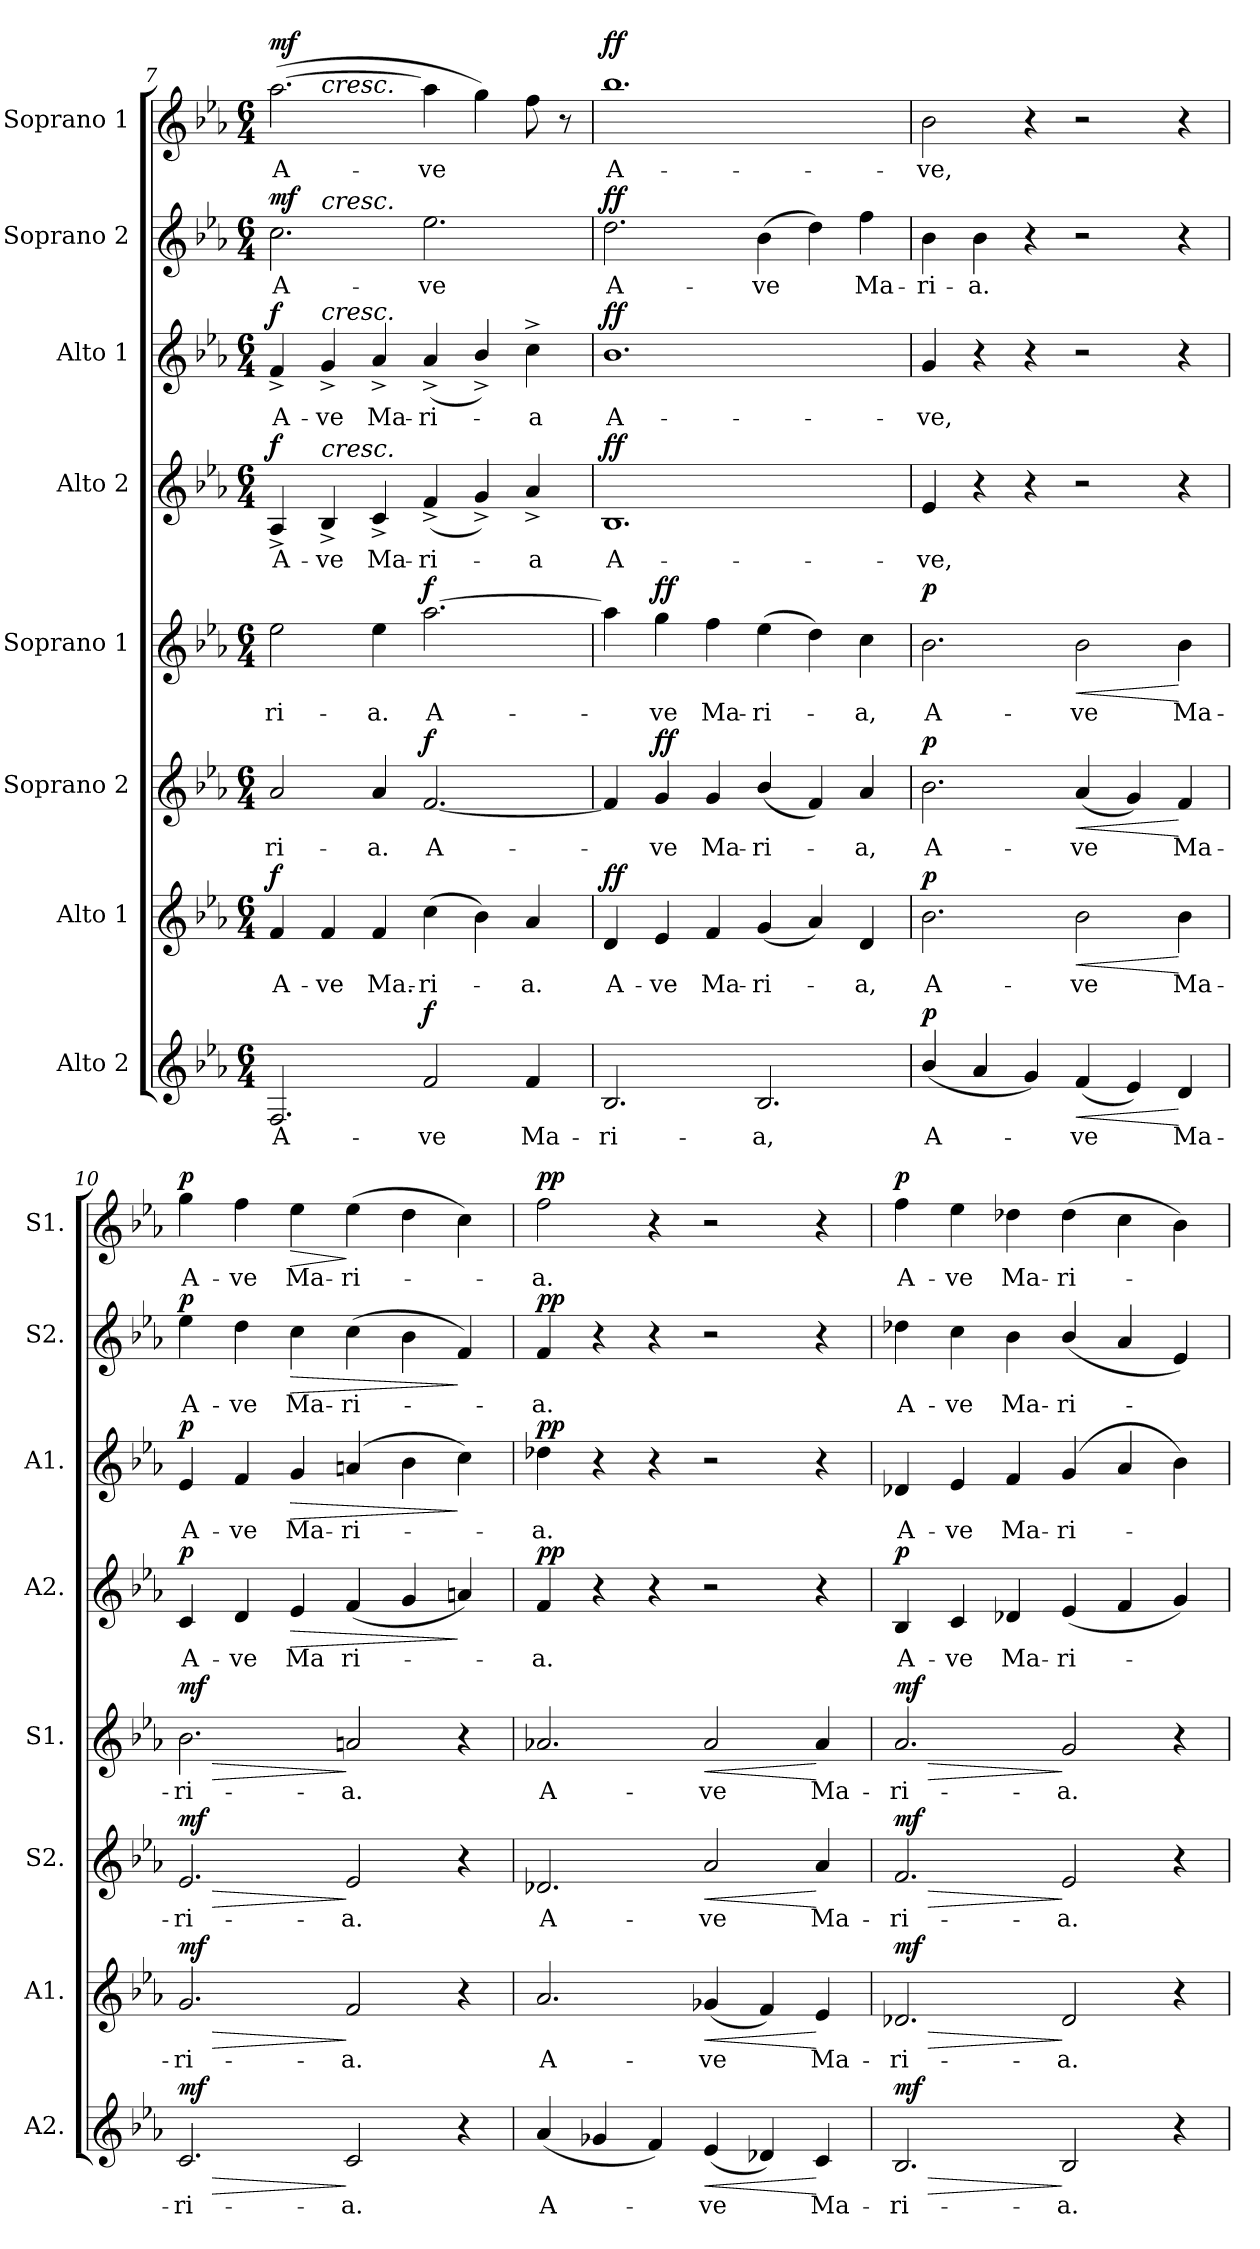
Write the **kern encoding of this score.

**kern	**text	**dynam	**kern	**text	**dynam	**kern	**text	**dynam	**kern	**text	**dynam	**kern	**text	**dynam	**kern	**text	**dynam	**kern	**text	**dynam	**kern	**text	**dynam
*part8	*part8	*part8	*part7	*part7	*part7	*part6	*part6	*part6	*part5	*part5	*part5	*part4	*part4	*part4	*part3	*part3	*part3	*part2	*part2	*part2	*part1	*part1	*part1
*staff8	*staff8	*staff8	*staff7	*staff7	*staff7	*staff6	*staff6	*staff6	*staff5	*staff5	*staff5	*staff4	*staff4	*staff4	*staff3	*staff3	*staff3	*staff2	*staff2	*staff2	*staff1	*staff1	*staff1
*I"Alto 2	*	*	*I"Alto 1	*	*	*I"Soprano 2	*	*	*I"Soprano 1	*	*	*I"Alto 2	*	*	*I"Alto 1	*	*	*I"Soprano 2	*	*	*I"Soprano 1	*	*
*I'A2.	*	*	*I'A1.	*	*	*I'S2.	*	*	*I'S1.	*	*	*I'A2.	*	*	*I'A1.	*	*	*I'S2.	*	*	*I'S1.	*	*
!!LO:PB:g=z
*clefG2	*	*	*clefG2	*	*	*clefG2	*	*	*clefG2	*	*	*clefG2	*	*	*clefG2	*	*	*clefG2	*	*	*clefG2	*	*
*k[b-e-a-]	*	*	*k[b-e-a-]	*	*	*k[b-e-a-]	*	*	*k[b-e-a-]	*	*	*k[b-e-a-]	*	*	*k[b-e-a-]	*	*	*k[b-e-a-]	*	*	*k[b-e-a-]	*	*
*E-:	*	*	*E-:	*	*	*E-:	*	*	*E-:	*	*	*E-:	*	*	*E-:	*	*	*E-:	*	*	*E-:	*	*
*M6/4	*	*	*M6/4	*	*	*M6/4	*	*	*M6/4	*	*	*M6/4	*	*	*M6/4	*	*	*M6/4	*	*	*M6/4	*	*
=7	=7	=7	=7	=7	=7	=7	=7	=7	=7	=7	=7	=7	=7	=7	=7	=7	=7	=7	=7	=7	=7	=7	=7
!	!LO:LY:b:color=#000000	!	!	!	!	!	!	!	!	!	!	!	!	!	!	!	!	!	!	!	!	!	!
!	!	!	!	!LO:LY:b:color=#000000	!	!	!	!	!	!	!	!	!	!	!	!	!	!	!	!	!	!	!
!	!	!	!	!	!	!	!LO:LY:b:color=#000000	!	!	!	!	!	!	!	!	!	!	!	!	!	!	!	!
!	!	!	!	!	!	!	!	!	!	!LO:LY:b:color=#000000	!	!	!	!	!	!	!	!	!	!	!	!	!
!	!	!	!	!	!	!	!	!	!	!	!	!	!LO:LY:b:color=#000000	!	!	!	!	!	!	!	!	!	!
!	!	!	!	!	!	!	!	!	!	!	!	!	!	!	!	!LO:LY:b:color=#000000	!	!	!	!	!	!	!
!	!	!	!	!	!	!	!	!	!	!	!	!	!	!	!	!	!	!	!LO:LY:b:color=#000000	!	!	!	!
!	!	!	!	!	!	!	!	!	!	!	!	!	!	!	!	!	!	!	!	!	!	!LO:LY:b:color=#000000	!
*	*	*	*	*	*	*	*	*	*	*	*	*	*	*	*	*	*	*^	*	*	*^	*	*
2.Fi/	A-	.	4fi/	A-	f	2a-i/	-ri-	.	2ee-i\	-ri-	.	4A-^i/	A-	f	4f^i/	A-	f	2.cci\	4ryy	A-	mf	([2.aa-i\	4ryy	A-	mf
!	!	!	!	!LO:LY:b:color=#000000	!	!	!	!	!	!	!	!	!	!	!	!	!	!	!	!	!	!	!	!	!
!	!	!	!	!	!	!	!	!	!	!	!	!	!LO:LY:b:color=#000000	!	!	!	!	!	!	!	!	!	!	!	!
!	!	!	!	!	!	!	!	!	!	!	!	!	!	!	!	!	!	!	!	!	!	!	!LO:TX:a:i:t=cresc.	!	!
!	!	!	!	!	!	!	!	!	!	!	!	!	!	!	!	!	!	!	!LO:TX:a:i:t=cresc.	!	!	!	!	!	!
!	!	!	!	!	!	!	!	!	!	!	!	!	!	!	!LO:TX:a:i:t=cresc.	!	!	!	!	!	!	!	!	!	!
!	!	!	!	!	!	!	!	!	!	!	!	!LO:TX:a:i:t=cresc.	!	!	!	!	!	!	!	!	!	!	!	!	!
!	!	!	!	!	!	!	!	!	!	!	!	!	!	!	!	!LO:LY:b:color=#000000	!	!	!	!	!	!	!	!	!
.	.	.	4fi/	-ve	.	.	.	.	.	.	.	4B-^i/	-ve	.	4g^i/	-ve	.	.	1ryy	.	.	.	1ryy	.	.
!	!	!	!	!LO:LY:b:color=#000000	!	!	!	!	!	!	!	!	!	!	!	!	!	!	!	!	!	!	!	!	!
!	!	!	!	!	!	!	!LO:LY:b:color=#000000	!	!	!	!	!	!	!	!	!	!	!	!	!	!	!	!	!	!
!	!	!	!	!	!	!	!	!	!	!LO:LY:b:color=#000000	!	!	!	!	!	!	!	!	!	!	!	!	!	!	!
!	!	!	!	!	!	!	!	!	!	!	!	!	!LO:LY:b:color=#000000	!	!	!	!	!	!	!	!	!	!	!	!
!	!	!	!	!	!	!	!	!	!	!	!	!	!	!	!	!LO:LY:b:color=#000000	!	!	!	!	!	!	!	!	!
.	.	.	4fi/	Ma.-	.	4a-i/	-a.	.	4ee-i\	-a.	.	4c^i/	Ma-	.	4a-^i/	Ma-	.	.	.	.	.	.	.	.	.
!	!LO:LY:b:color=#000000	!	!	!	!	!	!	!	!	!	!	!	!	!	!	!	!	!	!	!	!	!	!	!	!
!	!	!	!	!LO:LY:b:color=#000000	!	!	!	!	!	!	!	!	!	!	!	!	!	!	!	!	!	!	!	!	!
!	!	!	!	!	!	!	!LO:LY:b:color=#000000	!	!	!	!	!	!	!	!	!	!	!	!	!	!	!	!	!	!
!	!	!	!	!	!	!	!	!	!	!LO:LY:b:color=#000000	!	!	!	!	!	!	!	!	!	!	!	!	!	!	!
!	!	!	!	!	!	!	!	!	!	!	!	!	!LO:LY:b:color=#000000	!	!	!	!	!	!	!	!	!	!	!	!
!	!	!	!	!	!	!	!	!	!	!	!	!	!	!	!	!LO:LY:b:color=#000000	!	!	!	!	!	!	!	!	!
!	!	!	!	!	!	!	!	!	!	!	!	!	!	!	!	!	!	!	!	!LO:LY:b:color=#000000	!	!	!	!	!
!	!	!	!	!	!	!	!	!	!	!	!	!	!	!	!	!	!	!	!	!	!	!	!	!LO:LY:b:color=#000000	!
2fi/	-ve	f	(4cci\	-ri-	.	[2.fi/	A-	f	[2.aa-i\	A-	f	(4f^i/	-ri-	.	(4a-^i/	-ri-	.	2.ee-i\	.	-ve	.	4aa-i\]	.	-ve	.
.	.	.	4b-i\)	.	.	.	.	.	.	.	.	4g^i/)	.	.	4b-^i/)	.	.	.	.	.	.	4ggi\)	.	.	.
!	!LO:LY:b:color=#000000	!	!	!	!	!	!	!	!	!	!	!	!	!	!	!	!	!	!	!	!	!	!	!	!
!	!	!	!	!LO:LY:b:color=#000000	!	!	!	!	!	!	!	!	!	!	!	!	!	!	!	!	!	!	!	!	!
!	!	!	!	!	!	!	!	!	!	!	!	!	!LO:LY:b:color=#000000	!	!	!	!	!	!	!	!	!	!	!	!
!	!	!	!	!	!	!	!	!	!	!	!	!	!	!	!	!LO:LY:b:color=#000000	!	!	!	!	!	!	!	!	!
4fi/	Ma-	.	4a-i/	-a.	.	.	.	.	.	.	.	4a-^i/	-a	.	4cc^i\	-a	.	.	4ryy	.	.	8ffi\	4ryy	.	.
.	.	.	.	.	.	.	.	.	.	.	.	.	.	.	.	.	.	.	.	.	.	8r	.	.	.
*	*	*	*	*	*	*	*	*	*	*	*	*	*	*	*	*	*	*v	*v	*	*	*	*	*	*
*	*	*	*	*	*	*	*	*	*	*	*	*	*	*	*	*	*	*	*	*	*v	*v	*	*
=8	=8	=8	=8	=8	=8	=8	=8	=8	=8	=8	=8	=8	=8	=8	=8	=8	=8	=8	=8	=8	=8	=8	=8
*	*	*	*	*	*	*	*	*	*	*	*	*	*	*	*	*	*	*^	*	*	*^	*	*
!	!LO:LY:b:color=#000000	!	!	!	!	!	!	!	!	!	!	!	!	!	!	!	!	!	!	!	!	!	!	!	!
*	*	*	*	*	*	*	*	*	*	*	*	*	*	*	*	*	*	*v	*v	*	*	*	*	*	*
*	*	*	*	*	*	*	*	*	*	*	*	*	*	*	*	*	*	*	*	*	*v	*v	*	*
*	*	*	*	*	*	*	*	*	*	*	*	*	*	*	*	*	*	*^	*	*	*^	*	*
!	!	!	!	!LO:LY:b:color=#000000	!	!	!	!	!	!	!	!	!	!	!	!	!	!	!	!	!	!	!	!	!
*	*	*	*	*	*	*	*	*	*	*	*	*	*	*	*	*	*	*v	*v	*	*	*	*	*	*
*	*	*	*	*	*	*	*	*	*	*	*	*	*	*	*	*	*	*	*	*	*v	*v	*	*
*	*	*	*	*	*	*	*	*	*	*	*	*	*	*	*	*	*	*^	*	*	*^	*	*
!	!	!	!	!	!	!	!	!	!	!	!	!	!LO:LY:b:color=#000000	!	!	!	!	!	!	!	!	!	!	!	!
*	*	*	*	*	*	*	*	*	*	*	*	*	*	*	*	*	*	*v	*v	*	*	*	*	*	*
*	*	*	*	*	*	*	*	*	*	*	*	*	*	*	*	*	*	*	*	*	*v	*v	*	*
*	*	*	*	*	*	*	*	*	*	*	*	*	*	*	*	*	*	*^	*	*	*^	*	*
!	!	!	!	!	!	!	!	!	!	!	!	!	!	!	!	!LO:LY:b:color=#000000	!	!	!	!	!	!	!	!	!
*	*	*	*	*	*	*	*	*	*	*	*	*	*	*	*	*	*	*v	*v	*	*	*	*	*	*
*	*	*	*	*	*	*	*	*	*	*	*	*	*	*	*	*	*	*	*	*	*v	*v	*	*
*	*	*	*	*	*	*	*	*	*	*	*	*	*	*	*	*	*	*^	*	*	*^	*	*
!	!	!	!	!	!	!	!	!	!	!	!	!	!	!	!	!	!	!	!	!LO:LY:b:color=#000000	!	!	!	!	!
*	*	*	*	*	*	*	*	*	*	*	*	*	*	*	*	*	*	*v	*v	*	*	*	*	*	*
*	*	*	*	*	*	*	*	*	*	*	*	*	*	*	*	*	*	*	*	*	*v	*v	*	*
*	*	*	*	*	*	*	*	*	*	*	*	*	*	*	*	*	*	*^	*	*	*^	*	*
!	!	!	!	!	!	!	!	!	!	!	!	!	!	!	!	!	!	!	!	!	!	!	!	!LO:LY:b:color=#000000	!
*	*	*	*	*	*	*	*	*	*	*	*	*	*	*	*	*	*	*v	*v	*	*	*	*	*	*
*	*	*	*	*	*	*	*	*	*	*	*	*	*	*	*	*	*	*	*	*	*v	*v	*	*
2.B-i/	-ri-	.	4di/	A-	ff	4fi/]	.	.	4aa-i\]	.	.	1.B-i	A-	ff	1.b-i	A-	ff	2.ddi\	A-	ff	1.bb-i	A-	ff
!	!	!	!	!LO:LY:b:color=#000000	!	!	!	!	!	!	!	!	!	!	!	!	!	!	!	!	!	!	!
!	!	!	!	!	!	!	!LO:LY:b:color=#000000	!	!	!	!	!	!	!	!	!	!	!	!	!	!	!	!
!	!	!	!	!	!	!	!	!	!	!LO:LY:b:color=#000000	!	!	!	!	!	!	!	!	!	!	!	!	!
.	.	.	4e-i/	-ve	.	4gi/	-ve	ff	4ggi\	-ve	ff	.	.	.	.	.	.	.	.	.	.	.	.
!	!	!	!	!LO:LY:b:color=#000000	!	!	!	!	!	!	!	!	!	!	!	!	!	!	!	!	!	!	!
!	!	!	!	!	!	!	!LO:LY:b:color=#000000	!	!	!	!	!	!	!	!	!	!	!	!	!	!	!	!
!	!	!	!	!	!	!	!	!	!	!LO:LY:b:color=#000000	!	!	!	!	!	!	!	!	!	!	!	!	!
.	.	.	4fi/	Ma-	.	4gi/	Ma-	.	4ffi\	Ma-	.	.	.	.	.	.	.	.	.	.	.	.	.
!	!LO:LY:b:color=#000000	!	!	!	!	!	!	!	!	!	!	!	!	!	!	!	!	!	!	!	!	!	!
!	!	!	!	!LO:LY:b:color=#000000	!	!	!	!	!	!	!	!	!	!	!	!	!	!	!	!	!	!	!
!	!	!	!	!	!	!	!LO:LY:b:color=#000000	!	!	!	!	!	!	!	!	!	!	!	!	!	!	!	!
!	!	!	!	!	!	!	!	!	!	!LO:LY:b:color=#000000	!	!	!	!	!	!	!	!	!	!	!	!	!
!	!	!	!	!	!	!	!	!	!	!	!	!	!	!	!	!	!	!	!LO:LY:b:color=#000000	!	!	!	!
2.B-i/	-a,	.	(4gi/	-ri-	.	(4b-i/	-ri-	.	(4ee-i\	-ri-	.	.	.	.	.	.	.	(4b-i\	-ve	.	.	.	.
.	.	.	4a-i/)	.	.	4fi/)	.	.	4ddi\)	.	.	.	.	.	.	.	.	4ddi\)	.	.	.	.	.
!	!	!	!	!LO:LY:b:color=#000000	!	!	!	!	!	!	!	!	!	!	!	!	!	!	!	!	!	!	!
!	!	!	!	!	!	!	!LO:LY:b:color=#000000	!	!	!	!	!	!	!	!	!	!	!	!	!	!	!	!
!	!	!	!	!	!	!	!	!	!	!LO:LY:b:color=#000000	!	!	!	!	!	!	!	!	!	!	!	!	!
!	!	!	!	!	!	!	!	!	!	!	!	!	!	!	!	!	!	!	!LO:LY:b:color=#000000	!	!	!	!
.	.	.	4di/	-a,	.	4a-i/	-a,	.	4cci\	-a,	.	.	.	.	.	.	.	4ffi\	Ma-	.	.	.	.
=9	=9	=9	=9	=9	=9	=9	=9	=9	=9	=9	=9	=9	=9	=9	=9	=9	=9	=9	=9	=9	=9	=9	=9
!	!LO:LY:b:color=#000000	!	!	!	!	!	!	!	!	!	!	!	!	!	!	!	!	!	!	!	!	!	!
!	!	!	!	!LO:LY:b:color=#000000	!	!	!	!	!	!	!	!	!	!	!	!	!	!	!	!	!	!	!
!	!	!	!	!	!	!	!LO:LY:b:color=#000000	!	!	!	!	!	!	!	!	!	!	!	!	!	!	!	!
!	!	!	!	!	!	!	!	!	!	!LO:LY:b:color=#000000	!	!	!	!	!	!	!	!	!	!	!	!	!
!	!	!	!	!	!	!	!	!	!	!	!	!	!LO:LY:b:color=#000000	!	!	!	!	!	!	!	!	!	!
!	!	!	!	!	!	!	!	!	!	!	!	!	!	!	!	!LO:LY:b:color=#000000	!	!	!	!	!	!	!
!	!	!	!	!	!	!	!	!	!	!	!	!	!	!	!	!	!	!	!LO:LY:b:color=#000000	!	!	!	!
!	!	!	!	!	!	!	!	!	!	!	!	!	!	!	!	!	!	!	!	!	!	!LO:LY:b:color=#000000	!
(4b-i/	A-	p	2.b-i\	A-	p	2.b-i\	A-	p	2.b-i\	A-	p	4e-i/	-ve,	.	4gi/	-ve,	.	4b-i\	-ri-	.	2b-i\	-ve,	.
!	!	!	!	!	!	!	!	!	!	!	!	!	!	!	!	!	!	!	!LO:LY:b:color=#000000	!	!	!	!
4a-i/	.	.	.	.	.	.	.	.	.	.	.	4r	.	.	4r	.	.	4b-i\	-a.	.	.	.	.
4gi/)	.	.	.	.	.	.	.	.	.	.	.	4r	.	.	4r	.	.	4r	.	.	4r	.	.
!	!LO:LY:b:color=#000000	!LO:HP:b	!	!	!	!	!	!	!	!	!	!	!	!	!	!	!	!	!	!	!	!	!
!	!	!	!	!LO:LY:b:color=#000000	!LO:HP:b	!	!	!	!	!	!	!	!	!	!	!	!	!	!	!	!	!	!
!	!	!	!	!	!	!	!LO:LY:b:color=#000000	!LO:HP:b	!	!	!	!	!	!	!	!	!	!	!	!	!	!	!
!	!	!	!	!	!	!	!	!	!	!LO:LY:b:color=#000000	!LO:HP:b	!	!	!	!	!	!	!	!	!	!	!	!
(4fi/	-ve	<	2b-i\	-ve	<	(4a-i/	-ve	<	2b-i\	-ve	<	2r	.	.	2r	.	.	2r	.	.	2r	.	.
4e-i/)	.	.	.	.	.	4gi/)	.	.	.	.	.	.	.	.	.	.	.	.	.	.	.	.	.
!	!LO:LY:b:color=#000000	!	!	!	!	!	!	!	!	!	!	!	!	!	!	!	!	!	!	!	!	!	!
!	!	!	!	!LO:LY:b:color=#000000	!	!	!	!	!	!	!	!	!	!	!	!	!	!	!	!	!	!	!
!	!	!	!	!	!	!	!LO:LY:b:color=#000000	!	!	!	!	!	!	!	!	!	!	!	!	!	!	!	!
!	!	!	!	!	!	!	!	!	!	!LO:LY:b:color=#000000	!	!	!	!	!	!	!	!	!	!	!	!	!
4di/	Ma-	[	4b-i\	Ma-	[	4fi/	Ma-	[	4b-i\	Ma-	[	4r	.	.	4r	.	.	4r	.	.	4r	.	.
=10	=10	=10	=10	=10	=10	=10	=10	=10	=10	=10	=10	=10	=10	=10	=10	=10	=10	=10	=10	=10	=10	=10	=10
!	!LO:LY:b:color=#000000	!LO:HP:b	!	!	!	!	!	!	!	!	!	!	!	!	!	!	!	!	!	!	!	!	!
!	!	!	!	!LO:LY:b:color=#000000	!LO:HP:b	!	!	!	!	!	!	!	!	!	!	!	!	!	!	!	!	!	!
!	!	!	!	!	!	!	!LO:LY:b:color=#000000	!LO:HP:b	!	!	!	!	!	!	!	!	!	!	!	!	!	!	!
!	!	!	!	!	!	!	!	!	!	!LO:LY:b:color=#000000	!LO:HP:b	!	!	!	!	!	!	!	!	!	!	!	!
!	!	!	!	!	!	!	!	!	!	!	!	!	!LO:LY:b:color=#000000	!	!	!	!	!	!	!	!	!	!
!	!	!	!	!	!	!	!	!	!	!	!	!	!	!	!	!LO:LY:b:color=#000000	!	!	!	!	!	!	!
!	!	!	!	!	!	!	!	!	!	!	!	!	!	!	!	!	!	!	!LO:LY:b:color=#000000	!	!	!	!
!	!	!	!	!	!	!	!	!	!	!	!	!	!	!	!	!	!	!	!	!	!	!LO:LY:b:color=#000000	!
2.ci/	-ri-	> mf	2.gi/	-ri-	> mf	2.e-i/	-ri-	> mf	2.b-i\	-ri-	> mf	4ci/	A-	p	4e-i/	A-	p	4ee-i\	A-	p	4ggi\	A-	p
!	!	!	!	!	!	!	!	!	!	!	!	!	!LO:LY:b:color=#000000	!	!	!	!	!	!	!	!	!	!
!	!	!	!	!	!	!	!	!	!	!	!	!	!	!	!	!LO:LY:b:color=#000000	!	!	!	!	!	!	!
!	!	!	!	!	!	!	!	!	!	!	!	!	!	!	!	!	!	!	!LO:LY:b:color=#000000	!	!	!	!
!	!	!	!	!	!	!	!	!	!	!	!	!	!	!	!	!	!	!	!	!	!	!LO:LY:b:color=#000000	!
.	.	.	.	.	.	.	.	.	.	.	.	4di/	-ve	.	4fi/	-ve	.	4ddi\	-ve	.	4ffi\	-ve	.
!	!	!	!	!	!	!	!	!	!	!	!	!	!LO:LY:b:color=#000000	!LO:HP:b	!	!	!	!	!	!	!	!	!
!	!	!	!	!	!	!	!	!	!	!	!	!	!	!	!	!LO:LY:b:color=#000000	!LO:HP:b	!	!	!	!	!	!
!	!	!	!	!	!	!	!	!	!	!	!	!	!	!	!	!	!	!	!LO:LY:b:color=#000000	!LO:HP:b	!	!	!
!	!	!	!	!	!	!	!	!	!	!	!	!	!	!	!	!	!	!	!	!	!	!LO:LY:b:color=#000000	!LO:HP:b
.	.	.	.	.	.	.	.	.	.	.	.	4e-i/	Ma	>	4gi/	Ma-	>	4cci\	Ma-	>	4ee-i\	Ma-	>
!	!LO:LY:b:color=#000000	!	!	!	!	!	!	!	!	!	!	!	!	!	!	!	!	!	!	!	!	!	!
!	!	!	!	!LO:LY:b:color=#000000	!	!	!	!	!	!	!	!	!	!	!	!	!	!	!	!	!	!	!
!	!	!	!	!	!	!	!LO:LY:b:color=#000000	!	!	!	!	!	!	!	!	!	!	!	!	!	!	!	!
!	!	!	!	!	!	!	!	!	!	!LO:LY:b:color=#000000	!	!	!	!	!	!	!	!	!	!	!	!	!
!	!	!	!	!	!	!	!	!	!	!	!	!	!LO:LY:b:color=#000000	!	!	!	!	!	!	!	!	!	!
!	!	!	!	!	!	!	!	!	!	!	!	!	!	!	!	!LO:LY:b:color=#000000	!	!	!	!	!	!	!
!	!	!	!	!	!	!	!	!	!	!	!	!	!	!	!	!	!	!	!LO:LY:b:color=#000000	!	!	!	!
!	!	!	!	!	!	!	!	!	!	!	!	!	!	!	!	!	!	!	!	!	!	!LO:LY:b:color=#000000	!
2ci/	-a.	]	2fi/	-a.	]	2e-i/	-a.	]	2ani/	-a.	]	(4fi/	ri-	.	(4ani/	-ri-	.	(4cci\	-ri-	.	(4ee-i\	-ri-	]
.	.	.	.	.	.	.	.	.	.	.	.	4gi/	.	.	4b-i\	.	.	4b-i\	.	.	4ddi\	.	.
4r	.	.	4r	.	.	4r	.	.	4r	.	.	4ani/)	.	]	4cci\)	.	]	4fi/)	.	]	4cci\)	.	.
=11	=11	=11	=11	=11	=11	=11	=11	=11	=11	=11	=11	=11	=11	=11	=11	=11	=11	=11	=11	=11	=11	=11	=11
!	!LO:LY:b:color=#000000	!	!	!	!	!	!	!	!	!	!	!	!	!	!	!	!	!	!	!	!	!	!
!	!	!	!	!LO:LY:b:color=#000000	!	!	!	!	!	!	!	!	!	!	!	!	!	!	!	!	!	!	!
!	!	!	!	!	!	!	!LO:LY:b:color=#000000	!	!	!	!	!	!	!	!	!	!	!	!	!	!	!	!
!	!	!	!	!	!	!	!	!	!	!LO:LY:b:color=#000000	!	!	!	!	!	!	!	!	!	!	!	!	!
!	!	!	!	!	!	!	!	!	!	!	!	!	!LO:LY:b:color=#000000	!	!	!	!	!	!	!	!	!	!
!	!	!	!	!	!	!	!	!	!	!	!	!	!	!	!	!LO:LY:b:color=#000000	!	!	!	!	!	!	!
!	!	!	!	!	!	!	!	!	!	!	!	!	!	!	!	!	!	!	!LO:LY:b:color=#000000	!	!	!	!
!	!	!	!	!	!	!	!	!	!	!	!	!	!	!	!	!	!	!	!	!	!	!LO:LY:b:color=#000000	!
(4a-i/	A-	.	2.a-i/	A-	.	2.d-Xi/	A-	.	2.a-Xi/	A-	.	4fi/	-a.	pp	4dd-Xi\	-a.	pp	4fi/	-a.	pp	2ffi\	-a.	pp
4g-Xi/	.	.	.	.	.	.	.	.	.	.	.	4r	.	.	4r	.	.	4r	.	.	.	.	.
4fi/)	.	.	.	.	.	.	.	.	.	.	.	4r	.	.	4r	.	.	4r	.	.	4r	.	.
!	!LO:LY:b:color=#000000	!LO:HP:b	!	!	!	!	!	!	!	!	!	!	!	!	!	!	!	!	!	!	!	!	!
!	!	!	!	!LO:LY:b:color=#000000	!LO:HP:b	!	!	!	!	!	!	!	!	!	!	!	!	!	!	!	!	!	!
!	!	!	!	!	!	!	!LO:LY:b:color=#000000	!LO:HP:b	!	!	!	!	!	!	!	!	!	!	!	!	!	!	!
!	!	!	!	!	!	!	!	!	!	!LO:LY:b:color=#000000	!LO:HP:b	!	!	!	!	!	!	!	!	!	!	!	!
(4e-i/	-ve	<	(4g-Xi/	-ve	<	2a-i/	-ve	<	2a-i/	-ve	<	2r	.	.	2r	.	.	2r	.	.	2r	.	.
4d-Xi/)	.	.	4fi/)	.	.	.	.	.	.	.	.	.	.	.	.	.	.	.	.	.	.	.	.
!	!LO:LY:b:color=#000000	!	!	!	!	!	!	!	!	!	!	!	!	!	!	!	!	!	!	!	!	!	!
!	!	!	!	!LO:LY:b:color=#000000	!	!	!	!	!	!	!	!	!	!	!	!	!	!	!	!	!	!	!
!	!	!	!	!	!	!	!LO:LY:b:color=#000000	!	!	!	!	!	!	!	!	!	!	!	!	!	!	!	!
!	!	!	!	!	!	!	!	!	!	!LO:LY:b:color=#000000	!	!	!	!	!	!	!	!	!	!	!	!	!
4ci/	Ma-	[	4e-i/	Ma-	[	4a-i/	Ma-	[	4a-i/	Ma-	[	4r	.	.	4r	.	.	4r	.	.	4r	.	.
=12	=12	=12	=12	=12	=12	=12	=12	=12	=12	=12	=12	=12	=12	=12	=12	=12	=12	=12	=12	=12	=12	=12	=12
!	!LO:LY:b:color=#000000	!LO:HP:b	!	!	!	!	!	!	!	!	!	!	!	!	!	!	!	!	!	!	!	!	!
!	!	!	!	!LO:LY:b:color=#000000	!LO:HP:b	!	!	!	!	!	!	!	!	!	!	!	!	!	!	!	!	!	!
!	!	!	!	!	!	!	!LO:LY:b:color=#000000	!LO:HP:b	!	!	!	!	!	!	!	!	!	!	!	!	!	!	!
!	!	!	!	!	!	!	!	!	!	!LO:LY:b:color=#000000	!LO:HP:b	!	!	!	!	!	!	!	!	!	!	!	!
!	!	!	!	!	!	!	!	!	!	!	!	!	!LO:LY:b:color=#000000	!	!	!	!	!	!	!	!	!	!
!	!	!	!	!	!	!	!	!	!	!	!	!	!	!	!	!LO:LY:b:color=#000000	!	!	!	!	!	!	!
!	!	!	!	!	!	!	!	!	!	!	!	!	!	!	!	!	!	!	!LO:LY:b:color=#000000	!	!	!	!
!	!	!	!	!	!	!	!	!	!	!	!	!	!	!	!	!	!	!	!	!	!	!LO:LY:b:color=#000000	!
2.B-i/	-ri-	> mf	2.d-Xi/	-ri-	> mf	2.fi/	-ri-	> mf	2.a-i/	-ri-	> mf	4B-i/	A-	p	4d-Xi/	A-	.	4dd-Xi\	A-	.	4ffi\	A-	p
!	!	!	!	!	!	!	!	!	!	!	!	!	!LO:LY:b:color=#000000	!	!	!	!	!	!	!	!	!	!
!	!	!	!	!	!	!	!	!	!	!	!	!	!	!	!	!LO:LY:b:color=#000000	!	!	!	!	!	!	!
!	!	!	!	!	!	!	!	!	!	!	!	!	!	!	!	!	!	!	!LO:LY:b:color=#000000	!	!	!	!
!	!	!	!	!	!	!	!	!	!	!	!	!	!	!	!	!	!	!	!	!	!	!LO:LY:b:color=#000000	!
.	.	.	.	.	.	.	.	.	.	.	.	4ci/	-ve	.	4e-i/	-ve	.	4cci\	-ve	.	4ee-i\	-ve	.
!	!	!	!	!	!	!	!	!	!	!	!	!	!LO:LY:b:color=#000000	!	!	!	!	!	!	!	!	!	!
!	!	!	!	!	!	!	!	!	!	!	!	!	!	!	!	!LO:LY:b:color=#000000	!	!	!	!	!	!	!
!	!	!	!	!	!	!	!	!	!	!	!	!	!	!	!	!	!	!	!LO:LY:b:color=#000000	!	!	!	!
!	!	!	!	!	!	!	!	!	!	!	!	!	!	!	!	!	!	!	!	!	!	!LO:LY:b:color=#000000	!
.	.	.	.	.	.	.	.	.	.	.	.	4d-Xi/	Ma-	.	4fi/	Ma-	.	4b-i\	Ma-	.	4dd-Xi\	Ma-	.
!	!LO:LY:b:color=#000000	!	!	!	!	!	!	!	!	!	!	!	!	!	!	!	!	!	!	!	!	!	!
!	!	!	!	!LO:LY:b:color=#000000	!	!	!	!	!	!	!	!	!	!	!	!	!	!	!	!	!	!	!
!	!	!	!	!	!	!	!LO:LY:b:color=#000000	!	!	!	!	!	!	!	!	!	!	!	!	!	!	!	!
!	!	!	!	!	!	!	!	!	!	!LO:LY:b:color=#000000	!	!	!	!	!	!	!	!	!	!	!	!	!
!	!	!	!	!	!	!	!	!	!	!	!	!	!LO:LY:b:color=#000000	!	!	!	!	!	!	!	!	!	!
!	!	!	!	!	!	!	!	!	!	!	!	!	!	!	!	!LO:LY:b:color=#000000	!	!	!	!	!	!	!
!	!	!	!	!	!	!	!	!	!	!	!	!	!	!	!	!	!	!	!LO:LY:b:color=#000000	!	!	!	!
!	!	!	!	!	!	!	!	!	!	!	!	!	!	!	!	!	!	!	!	!	!	!LO:LY:b:color=#000000	!
2B-i/	-a.	]	2d-i/	-a.	]	2e-i/	-a.	]	2gi/	-a.	]	(4e-i/	-ri-	.	(4gi/	-ri-	.	(4b-i/	-ri-	.	(4dd-i\	-ri-	.
.	.	.	.	.	.	.	.	.	.	.	.	4fi/	.	.	4a-i/	.	.	4a-i/	.	.	4cci\	.	.
4r	.	.	4r	.	.	4r	.	.	4r	.	.	4gi/)	.	.	4b-i\)	.	.	4e-i/)	.	.	4b-i\)	.	.
=	=	=	=	=	=	=	=	=	=	=	=	=	=	=	=	=	=	=	=	=	=	=	=
*-	*-	*-	*-	*-	*-	*-	*-	*-	*-	*-	*-	*-	*-	*-	*-	*-	*-	*-	*-	*-	*-	*-	*-
